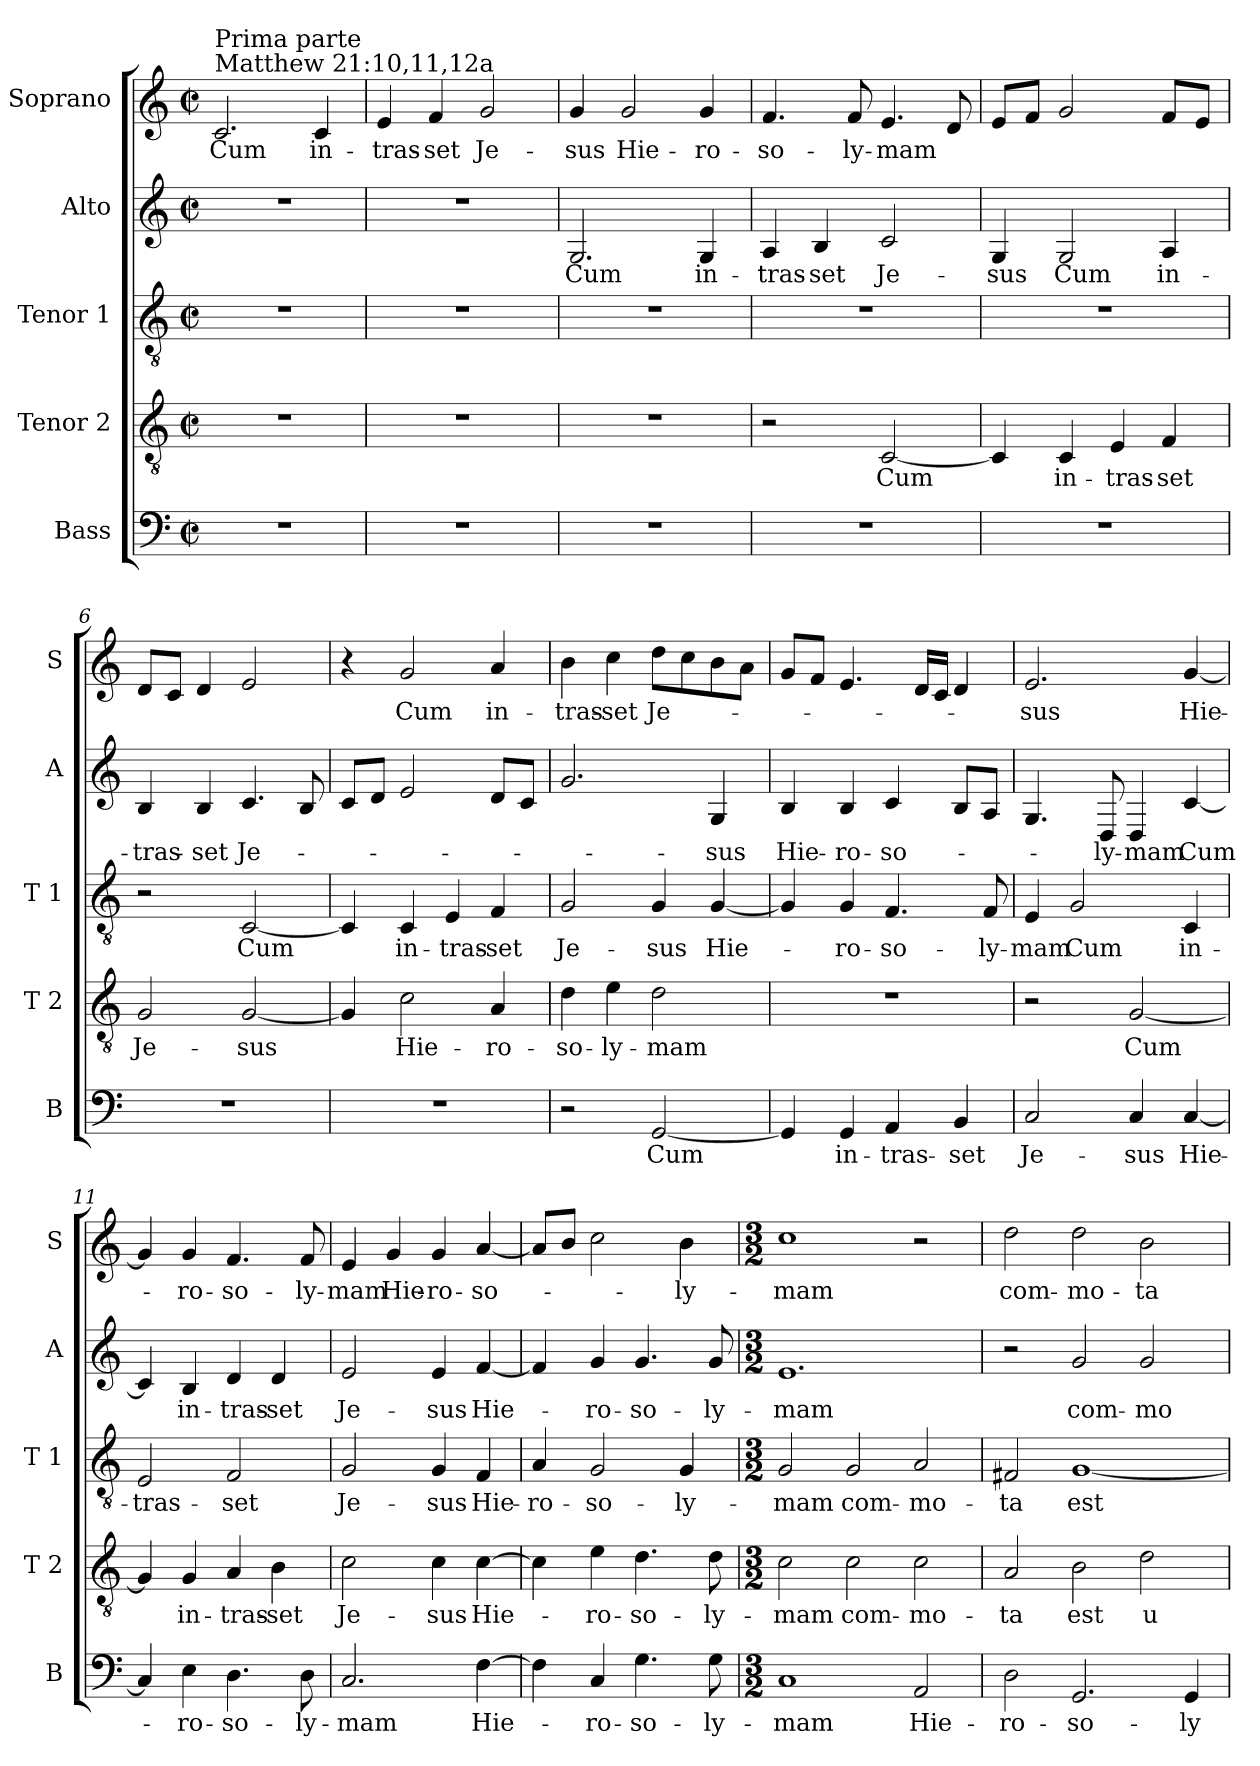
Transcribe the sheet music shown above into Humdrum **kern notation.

**kern	**text	**kern	**text	**kern	**text	**kern	**text	**kern	**text
*part5	*part5	*part4	*part4	*part3	*part3	*part2	*part2	*part1	*part1
*staff5	*staff5	*staff4	*staff4	*staff3	*staff3	*staff2	*staff2	*staff1	*staff1
*I"Bass	*	*I"Tenor 2	*	*I"Tenor 1	*	*I"Alto	*	*I"Soprano	*
*I'B	*	*I'T 2	*	*I'T 1	*	*I'A	*	*I'S	*
*clefF4	*	*clefGv2	*	*clefGv2	*	*clefG2	*	*clefG2	*
*k[]	*	*k[]	*	*k[]	*	*k[]	*	*k[]	*
*C:	*	*C:	*	*C:	*	*C:	*	*C:	*
*M2/2	*	*M2/2	*	*M2/2	*	*M2/2	*	*M2/2	*
*met(c|)	*	*met(c|)	*	*met(c|)	*	*met(c|)	*	*met(c|)	*
=1	=1	=1	=1	=1	=1	=1	=1	=1	=1
!	!	!	!	!	!	!	!	!LO:TX:a:t=Matthew 21&colon;10,11,12a	!
!	!	!	!	!	!	!	!	!LO:TX:a:t=Prima parte	!
1r	.	1r	.	1r	.	1r	.	2.c/	Cum
.	.	.	.	.	.	.	.	4c/	in-
=2	=2	=2	=2	=2	=2	=2	=2	=2	=2
1r	.	1r	.	1r	.	1r	.	4e/	-tras-
.	.	.	.	.	.	.	.	4f/	-set
.	.	.	.	.	.	.	.	2g/	Je-
=3	=3	=3	=3	=3	=3	=3	=3	=3	=3
1r	.	1r	.	1r	.	2.G/	Cum	4g/	-sus
.	.	.	.	.	.	.	.	2g/	Hie-
.	.	.	.	.	.	4G/	in-	4g/	-ro-
=4	=4	=4	=4	=4	=4	=4	=4	=4	=4
1r	.	2r	.	1r	.	4A/	-tras-	4.f/	-so-
.	.	.	.	.	.	4B/	-set	.	.
.	.	.	.	.	.	.	.	8f/	-ly-
.	.	[2C/	Cum	.	.	2c/	Je-	4.e/	-mam
.	.	.	.	.	.	.	.	8d/	.
=5	=5	=5	=5	=5	=5	=5	=5	=5	=5
1r	.	4C/]	.	1r	.	4G/	-sus	8e/L	.
.	.	.	.	.	.	.	.	8f/J	.
.	.	4C/	in-	.	.	2G/	Cum	2g/	.
.	.	4E/	-tras-	.	.	.	.	.	.
.	.	4F/	-set	.	.	4A/	in-	8f/L	.
.	.	.	.	.	.	.	.	8e/J	.
!!LO:LB:g=z
=6	=6	=6	=6	=6	=6	=6	=6	=6	=6
1r	.	2G/	Je-	2r	.	4B/	-tras-	8d/L	.
.	.	.	.	.	.	.	.	8c/J	.
.	.	.	.	.	.	4B/	-set	4d/	.
.	.	[2G/	-sus	[2C/	Cum	4.c/	Je-	2e/	.
.	.	.	.	.	.	8B/	.	.	.
=7	=7	=7	=7	=7	=7	=7	=7	=7	=7
1r	.	4G/]	.	4C/]	.	8c/L	.	4r	.
.	.	.	.	.	.	8d/J	.	.	.
.	.	2c\	Hie-	4C/	in-	2e/	.	2g/	Cum
.	.	.	.	4E/	-tras-	.	.	.	.
.	.	4A/	-ro-	4F/	-set	8d/L	.	4a/	in-
.	.	.	.	.	.	8c/J	.	.	.
=8	=8	=8	=8	=8	=8	=8	=8	=8	=8
2r	.	4d\	-so-	2G/	Je-	2.g/	.	4b\	-tras-
.	.	4e\	-ly-	.	.	.	.	4cc\	-set
[2GG/	Cum	2d\	-mam	4G/	-sus	.	.	8dd\L	Je-
.	.	.	.	.	.	.	.	8cc\	.
.	.	.	.	[4G/	Hie-	4G/	-sus	8b\	.
.	.	.	.	.	.	.	.	8a\J	.
=9	=9	=9	=9	=9	=9	=9	=9	=9	=9
4GG/]	.	1r	.	4G/]	.	4B/	Hie-	8g/L	.
.	.	.	.	.	.	.	.	8f/J	.
4GG/	in-	.	.	4G/	-ro-	4B/	-ro-	4.e/	.
4AA/	-tras-	.	.	4.F/	-so-	4c/	-so-	.	.
.	.	.	.	.	.	.	.	16d/LL	.
.	.	.	.	.	.	.	.	16c/JJ	.
4BB/	-set	.	.	.	.	8B/L	.	4d/	.
.	.	.	.	8F/	-ly-	8A/J	.	.	.
!!LO:PB:g=z
=10	=10	=10	=10	=10	=10	=10	=10	=10	=10
2C/	Je-	2r	.	4E/	-mam	4.G/	.	2.e/	-sus
.	.	.	.	2G/	Cum	.	.	.	.
.	.	.	.	.	.	8D/	-ly-	.	.
4C/	-sus	[2G/	Cum	.	.	4D/	-mam	.	.
[4C/	Hie-	.	.	4C/	in-	[4c/	Cum	[4g/	Hie-
=11	=11	=11	=11	=11	=11	=11	=11	=11	=11
4C/]	.	4G/]	.	2E/	-tras-	4c/]	.	4g/]	.
4E\	-ro-	4G/	in-	.	.	4B/	in-	4g/	-ro-
4.D\	-so-	4A/	-tras-	2F/	-set	4d/	-tras-	4.f/	-so-
.	.	4B\	-set	.	.	4d/	-set	.	.
8D\	-ly-	.	.	.	.	.	.	8f/	-ly-
=12	=12	=12	=12	=12	=12	=12	=12	=12	=12
2.C/	-mam	2c\	Je-	2G/	Je-	2e/	Je-	4e/	-mam
.	.	.	.	.	.	.	.	4g/	Hie-
.	.	4c\	-sus	4G/	-sus	4e/	-sus	4g/	-ro-
[4F\	Hie-	[4c\	Hie-	4F/	Hie-	[4f/	Hie-	[4a/	-so-
=13	=13	=13	=13	=13	=13	=13	=13	=13	=13
4F\]	.	4c\]	.	4A/	-ro-	4f/]	.	8a/L]	.
.	.	.	.	.	.	.	.	8b/J	.
4C/	-ro-	4e\	-ro-	2G/	-so-	4g/	-ro-	2cc\	.
4.G\	-so-	4.d\	-so-	.	.	4.g/	-so-	.	.
.	.	.	.	4G/	-ly-	.	.	4b\	-ly-
8G\	-ly-	8d\	-ly-	.	.	8g/	-ly-	.	.
!!LO:LB:g=z
=14	=14	=14	=14	=14	=14	=14	=14	=14	=14
*M3/2	*	*M3/2	*	*M3/2	*	*M3/2	*	*M3/2	*
1C	-mam	2c\	-mam	2G/	-mam	1.e	-mam	1cc	-mam
.	.	2c\	com-	2G/	com-	.	.	.	.
2AA/	Hie-	2c\	-mo-	2A/	-mo-	.	.	2r	.
=15	=15	=15	=15	=15	=15	=15	=15	=15	=15
2D\	-ro-	2A/	-ta	2F#X/	-ta	2r	.	2dd\	com-
2.GG/	-so-	2B\	est	[1G	est	2g/	com-	2dd\	-mo-
.	.	2d\	u-	.	.	2g/	-mo-	2b\	-ta
4GG/	-ly-	.	.	.	.	.	.	.	.
=	=	=	=	=	=	=	=	=	=
*-	*-	*-	*-	*-	*-	*-	*-	*-	*-
